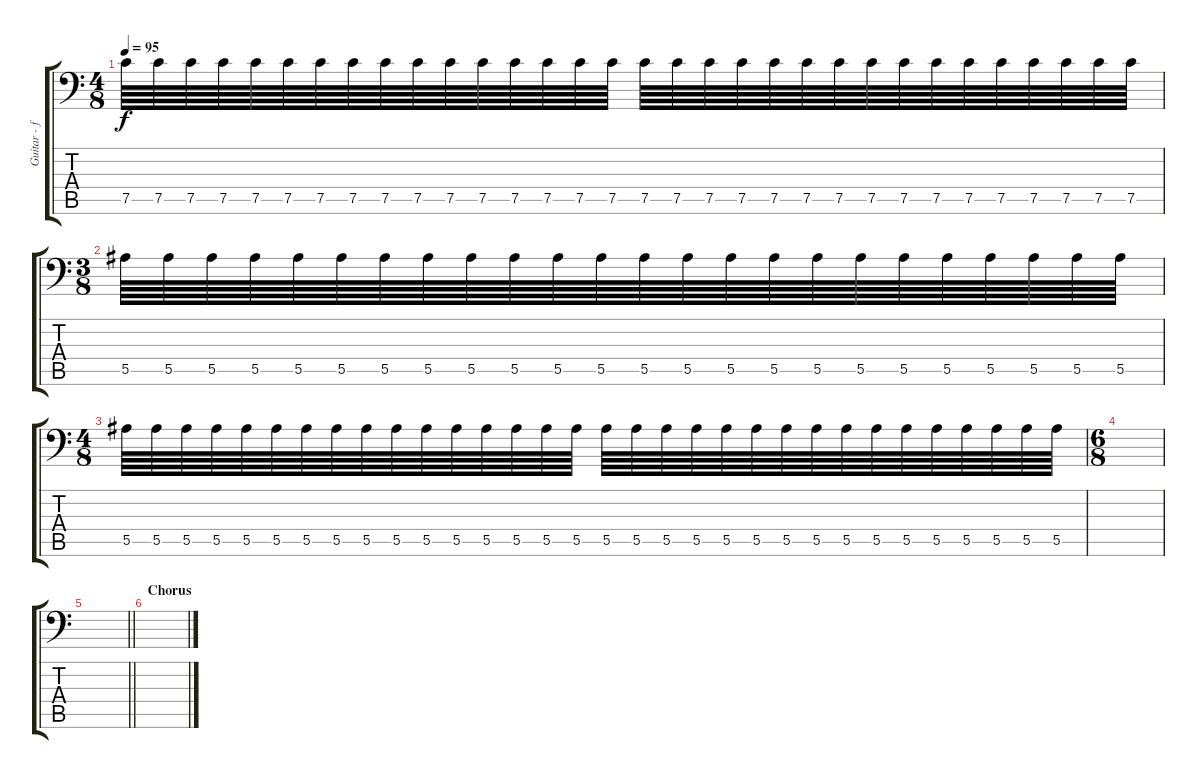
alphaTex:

\track ("Guitar - fills" "Guitar - f") {instrument overdrivenguitar}
\staff {score tabs}
\tuning (C4 G3 Eb3 Bb2 F2 Bb1) {hide}
\ts (4 8)
\tempo 95
\clef f4
\ks c
7.5.64{dy f} 7.5.64 7.5.64 7.5.64 7.5.64 7.5.64 7.5.64 7.5.64 7.5.64 7.5.64 7.5.64 7.5.64 7.5.64 7.5.64 7.5.64 7.5.64 7.5.64 7.5.64 7.5.64 7.5.64 7.5.64 7.5.64 7.5.64 7.5.64 7.5.64 7.5.64 7.5.64 7.5.64 7.5.64 7.5.64 7.5.64 7.5.64 |
\ts (3 8)
5.5.64 5.5.64 5.5.64 5.5.64 5.5.64 5.5.64 5.5.64 5.5.64 5.5.64 5.5.64 5.5.64 5.5.64 5.5.64 5.5.64 5.5.64 5.5.64 5.5.64 5.5.64 5.5.64 5.5.64 5.5.64 5.5.64 5.5.64 5.5.64 |
\ts (4 8)
5.5.64 5.5.64 5.5.64 5.5.64 5.5.64 5.5.64 5.5.64 5.5.64 5.5.64 5.5.64 5.5.64 5.5.64 5.5.64 5.5.64 5.5.64 5.5.64 5.5.64 5.5.64 5.5.64 5.5.64 5.5.64 5.5.64 5.5.64 5.5.64 5.5.64 5.5.64 5.5.64 5.5.64 5.5.64 5.5.64 5.5.64 5.5.64 |
\ts (6 8)
|
\barLineRight lightlight
|
\section ("" "Chorus")
